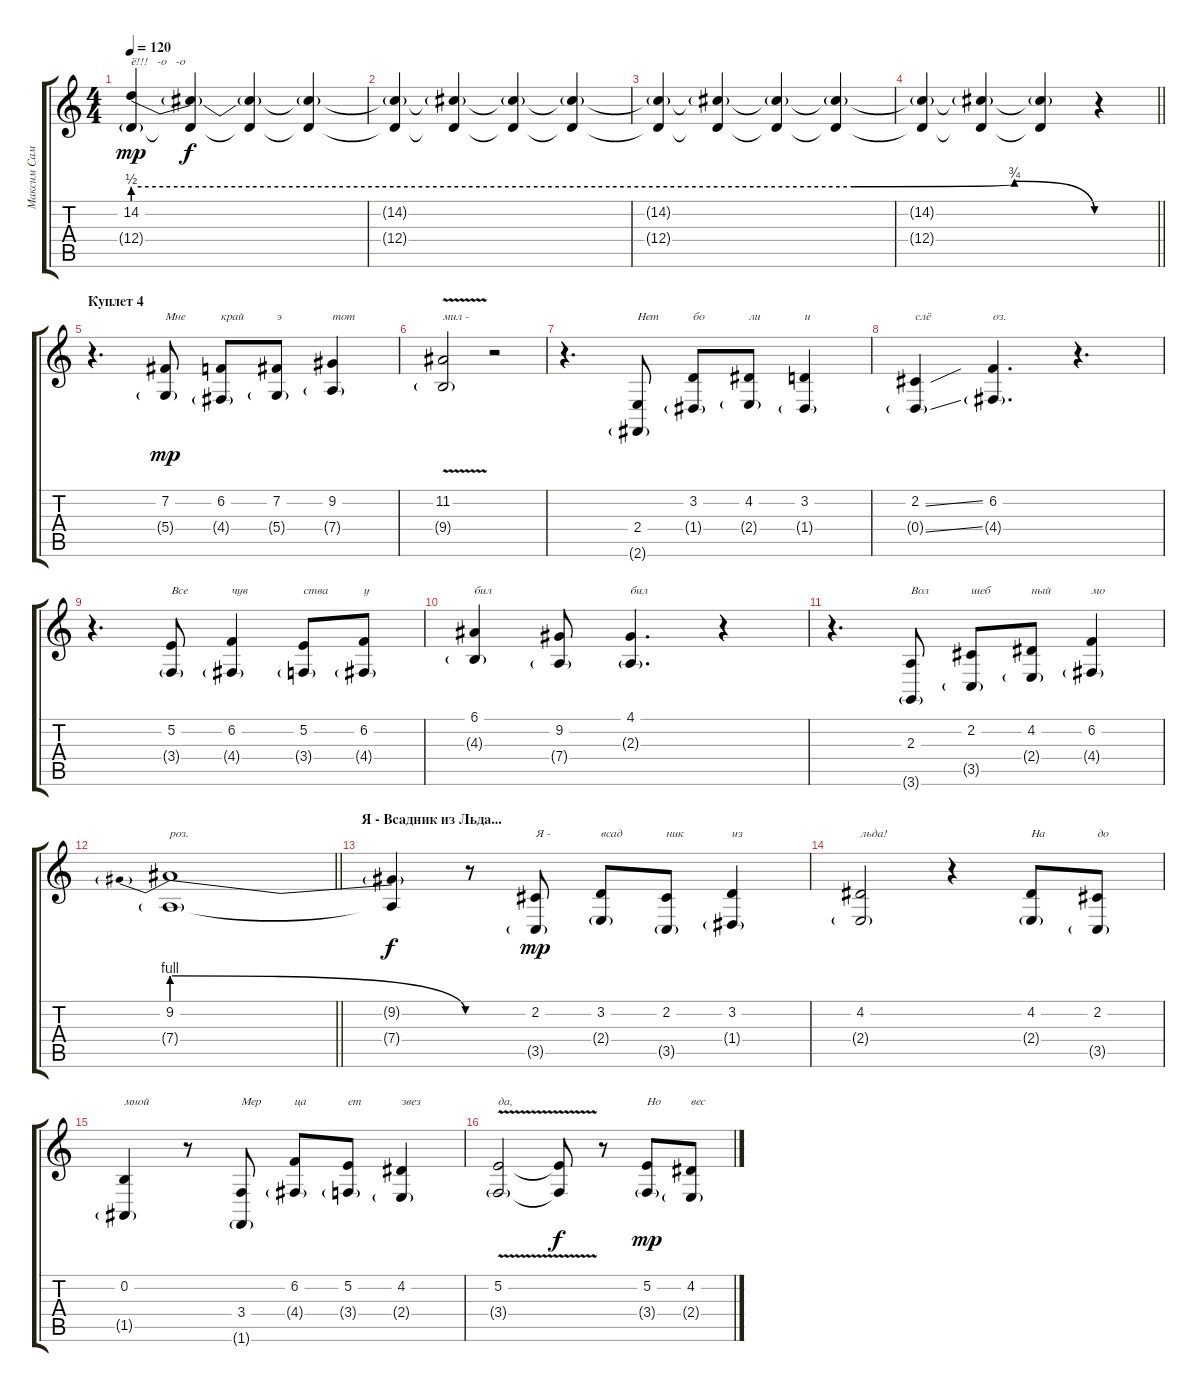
\track ("Максим Самосват              (Вокал)" "Максим Сам") {instrument viola}
\staff {score tabs}
\tuning (E4 B3 G3 D3 A2 E2) {hide}
\ts (4 4)
\tempo 120
\clef g2
\ks c
(14.2{be (custom 0 2 45 2 55 3 60 0)} 12.4{g}).4{txt "ё!!!   -о   -о" dy mp} (14.2{t} 12.4{t}).4{dy f} (14.2{t} 12.4{t}).4 (14.2{t} 12.4{t}).4 |
(14.2{t} 12.4{t}).4 (14.2{t} 12.4{t}).4 (14.2{t} 12.4{t}).4 (14.2{t} 12.4{t}).4 |
(14.2{t} 12.4{t}).4 (14.2{t} 12.4{t}).4 (14.2{t} 12.4{t}).4 (14.2{t} 12.4{t}).4 |
\barLineRight lightlight
(14.2{t} 12.4{t}).4 (14.2{t} 12.4{t}).4 (14.2{t} 12.4{t}).4 r.4 |
\section ("" "Куплет 4")
r.4{d} (7.2 5.4{g}).8{txt "Мне" dy mp} (6.2 4.4{g}).8{txt "край"} (7.2 5.4{g}).8{txt "э"} (9.2 7.4{g}).4{txt "тот"} |
(11.2{v} 9.4{v g}).2{txt "мил -"} r.2 |
r.4{d} (2.4 2.6{g}).8{txt "Нет"} (3.2 1.4{g}).8{txt "бо"} (4.2 2.4{g}).8{txt "ли"} (3.2 1.4{g}).4{txt "и"} |
(2.2{ss} 0.4{ss g}).4{txt "слё"} (6.2 4.4{g}).4{d txt "оз."} r.4{d} |
r.4{d} (5.2 3.4{g}).8{txt "Все"} (6.2 4.4{g}).4{txt "чув"} (5.2 3.4{g}).8{txt "ства"} (6.2 4.4{g}).8{txt "у"} |
(6.1 4.3{g}).4{txt "бил"} (9.2 7.4{g}).8 (4.1 2.3{g}).4{d txt "бил"} r.4 |
r.4{d} (2.3 3.6{g}).8{txt "Вол"} (2.2 3.5{g}).8{txt "шеб"} (4.2 2.4{g}).8{txt "ный"} (6.2 4.4{g}).4{txt "мо"} |
\barLineRight lightlight
(9.2{be (prebendrelease 0 4 60 0)} 7.4{g}).1{txt "роз."} |
\section ("" "Я - Всадник из Льда...")
(9.2{t} 7.4{t}).4{dy f} r.8 (2.2 3.5{g}).8{txt "Я -" dy mp} (3.2 2.4{g}).8{txt "всад"} (2.2 3.5{g}).8{txt "ник"} (3.2 1.4{g}).4{txt "из"} |
(4.2 2.4{g}).2{txt "льда!"} r.4 (4.2 2.4{g}).8{txt "На"} (2.2 3.5{g}).8{txt "до"} |
(0.2 1.5{g}).4{txt "мной"} r.8 (3.4 1.6{g}).8{txt "Мер"} (6.2 4.4{g}).8{txt "ца"} (5.2 3.4{g}).8{txt "ет"} (4.2 2.4{g}).4{txt "звез"} |
(5.2{v} 3.4{g}).2{txt "да,"} (5.2{t} 3.4{t}).8{dy f} r.8 (5.2 3.4{g}).8{txt "Но" dy mp} (4.2 2.4{g}).8{txt "вес"}
